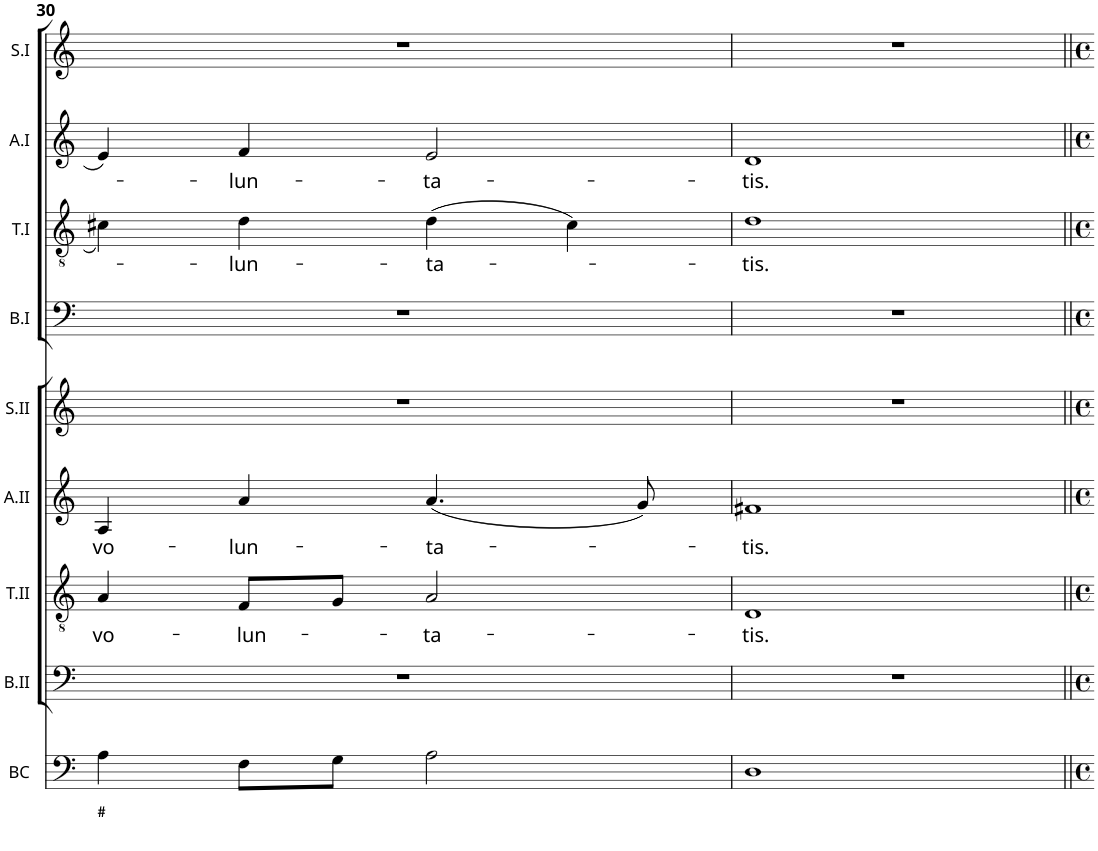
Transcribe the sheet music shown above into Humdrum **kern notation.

**kern	**kern	**kern	**text	**kern	**text	**kern	**kern	**kern	**text	**kern	**text	**kern
*part9	*part8	*part7	*part7	*part6	*part6	*part5	*part4	*part3	*part3	*part2	*part2	*part1
*staff9	*staff8	*staff7	*staff7	*staff6	*staff6	*staff5	*staff4	*staff3	*staff3	*staff2	*staff2	*staff1
*I"Basse Continue	*I"Basse II	*I"Tenor II	*	*I"Alti II	*	*I"Soprane II	*I"Basse I	*I"Tenor I	*	*I"Alti I	*	*I"Soprane I
*I'BC	*I'B.II	*I'T.II	*	*I'A.II	*	*I'S.II	*I'B.I	*I'T.I	*	*I'A.I	*	*I'S.I
!!LO:PB:g=z
*clefF4	*clefF4	*clefGv2	*	*clefG2	*	*clefG2	*clefF4	*clefGv2	*	*clefG2	*	*clefG2
*	*Trd1c2	*	*	*Trd8c14	*	*	*	*	*	*	*	*
*k[]	*k[]	*k[]	*	*k[]	*	*k[]	*k[]	*k[]	*	*k[]	*	*k[]
*M4/4	*M4/4	*M4/4	*	*M4/4	*	*M4/4	*M4/4	*M4/4	*	*M4/4	*	*M4/4
*met(c)	*met(c)	*met(c)	*	*met(c)	*	*met(c)	*met(c)	*met(c)	*	*met(c)	*	*met(c)
=30	=30	=30	=30	=30	=30	=30	=30	=30	=30	=30	=30	=30
!LO:TX:b:B:t=#	!	!	!	!	!	!	!	!	!	!	!	!
!	!	!	!LO:LY:b	!	!LO:LY:b	!	!	!	!	!	!	!
4A\	1r	4A/	vo-	4A/	vo-	1r	1r	4c#X\	.	4e/	.	1r
!	!	!	!LO:LY:b	!	!LO:LY:b	!	!	!	!LO:LY:b	!	!LO:LY:b	!
8F\L	.	8F/L	-lun-	4a/	-lun-	.	.	4d\	-lun-	4f/	-lun-	.
8G\J	.	8G/J	.	.	.	.	.	.	.	.	.	.
!	!	!	!LO:LY:b	!	!LO:LY:b	!	!	!	!LO:LY:b	!	!LO:LY:b	!
2A\	.	2A/	-ta-	(4.a/	-ta-	.	.	(4d\	-ta-	2e/	-ta-	.
.	.	.	.	.	.	.	.	4c#\)	.	.	.	.
.	.	.	.	8g/)	.	.	.	.	.	.	.	.
=31	=31	=31	=31	=31	=31	=31	=31	=31	=31	=31	=31	=31
!	!	!	!LO:LY:b	!	!LO:LY:b	!	!	!	!LO:LY:b	!	!LO:LY:b	!
1D	1r	1D	-tis.	1f#X	-tis.	1r	1r	1d	-tis.	1d	-tis.	1r
=||	=||	=||	=||	=||	=||	=||	=||	=||	=||	=||	=||	=||
*-	*-	*-	*-	*-	*-	*-	*-	*-	*-	*-	*-	*-
